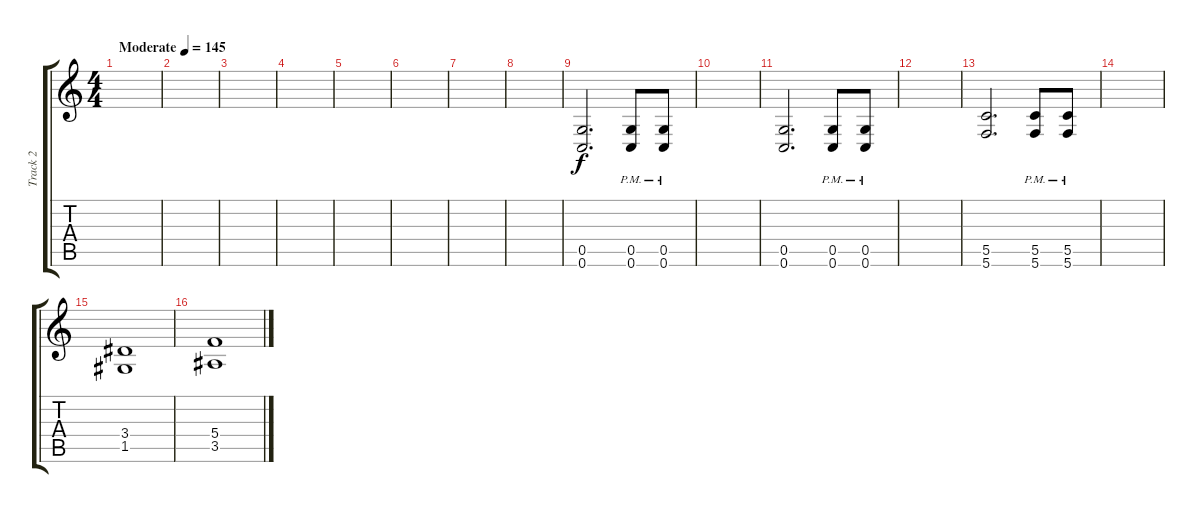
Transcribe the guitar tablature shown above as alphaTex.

\track ("Track 2" "Track 2") {instrument distortionguitar}
\staff {score tabs}
\tuning (D4 A3 F3 C3 G2 C2) {hide}
\ts (4 4)
\tempo (145 "Moderate")
\clef g2
\ks c
|
|
|
|
|
|
|
|
(0.5 0.6).2{d} (0.5{pm} 0.6{pm}).8 (0.5{pm} 0.6{pm}).8 |
|
(0.5 0.6).2{d} (0.5{pm} 0.6{pm}).8 (0.5{pm} 0.6{pm}).8 |
|
(5.5 5.6).2{d} (5.5{pm} 5.6{pm}).8 (5.5{pm} 5.6{pm}).8 |
|
(3.4 1.5).1 |
(5.4 3.5).1
